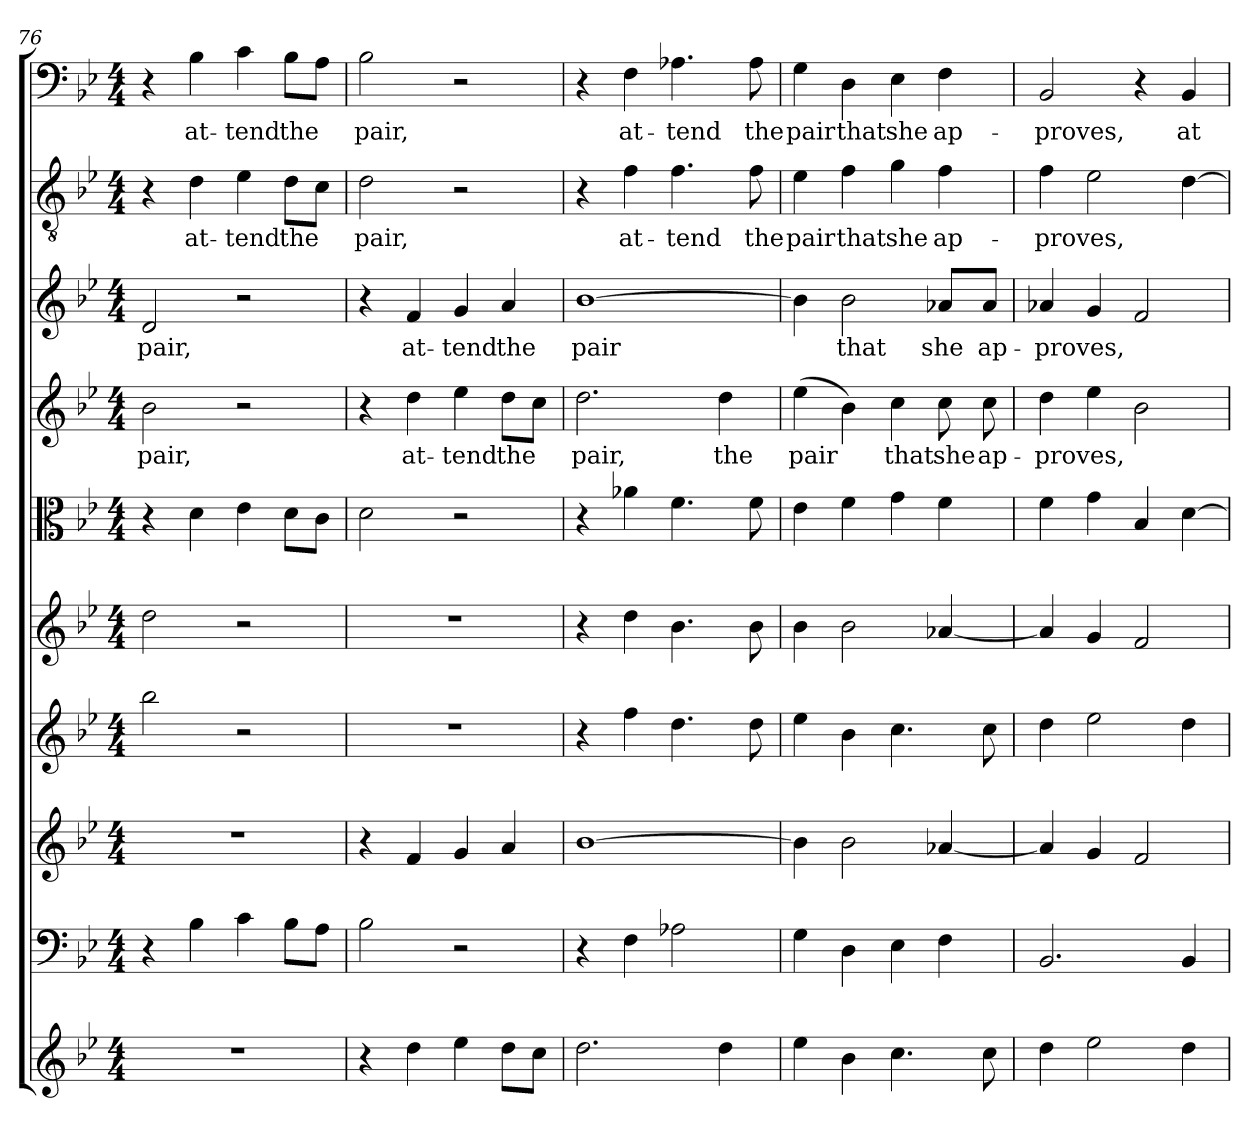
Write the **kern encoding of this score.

**kern	**kern	**kern	**kern	**kern	**kern	**kern	**text	**kern	**text	**kern	**text	**kern	**text
*part10	*part9	*part8	*part7	*part6	*part5	*part4	*part4	*part3	*part3	*part2	*part2	*part1	*part1
*staff10	*staff9	*staff8	*staff7	*staff6	*staff5	*staff4	*staff4	*staff3	*staff3	*staff2	*staff2	*staff1	*staff1
*clefG2	*clefF4	*clefG2	*clefG2	*clefG2	*clefC3	*clefG2	*	*clefG2	*	*clefGv2	*	*clefF4	*
*k[b-e-]	*k[b-e-]	*k[b-e-]	*k[b-e-]	*k[b-e-]	*k[b-e-]	*k[b-e-]	*	*k[b-e-]	*	*k[b-e-]	*	*k[b-e-]	*
*B-:	*B-:	*B-:	*B-:	*B-:	*B-:	*B-:	*	*B-:	*	*B-:	*	*B-:	*
*M4/4	*M4/4	*M4/4	*M4/4	*M4/4	*M4/4	*M4/4	*	*M4/4	*	*M4/4	*	*M4/4	*
=76	=76	=76	=76	=76	=76	=76	=76	=76	=76	=76	=76	=76	=76
1r	4r	1r	2bb-\	2dd\	4r	2b-\	pair,	2d/	pair,	4r	.	4r	.
.	4B-\	.	.	.	4d\	.	.	.	.	4d\	at-	4B-\	at-
.	4c\	.	2r	2r	4e-\	2r	.	2r	.	4e-\	-tend	4c\	-tend
.	8B-\L	.	.	.	8d\L	.	.	.	.	8d\L	the	8B-\L	the
.	8A\J	.	.	.	8c\J	.	.	.	.	8c\J	.	8A\J	.
=77	=77	=77	=77	=77	=77	=77	=77	=77	=77	=77	=77	=77	=77
4r	2B-\	4r	1r	1r	2d\	4r	.	4r	.	2d\	pair,	2B-\	pair,
4dd\	.	4f/	.	.	.	4dd\	at-	4f/	at-	.	.	.	.
4ee-\	2r	4g/	.	.	2r	4ee-\	-tend	4g/	-tend	2r	.	2r	.
8dd\L	.	4a/	.	.	.	8dd\L	the	4a/	the	.	.	.	.
8cc\J	.	.	.	.	.	8cc\J	.	.	.	.	.	.	.
=78	=78	=78	=78	=78	=78	=78	=78	=78	=78	=78	=78	=78	=78
2.dd\	4r	[1b-\	4r	4r	4r	2.dd\	pair,	[1b-\	pair	4r	.	4r	.
.	4F\	.	4ff\	4dd\	4a-X\	.	.	.	.	4f\	at-	4F\	at-
.	2A-X\	.	4.dd\	4.b-\	4.f\	.	.	.	.	4.f\	-tend	4.A-X\	-tend
4dd\	.	.	.	.	.	4dd\	the	.	.	.	.	.	.
.	.	.	8dd\	8b-\	8f\	.	.	.	.	8f\	the	8A-\	the
=79	=79	=79	=79	=79	=79	=79	=79	=79	=79	=79	=79	=79	=79
4ee-\	4G\	4b-\]	4ee-\	4b-\	4e-\	(4ee-\	pair	4b-\]	.	4e-\	pair	4G\	pair
4b-\	4D\	2b-\	4b-\	2b-\	4f\	4b-\)	.	2b-\	that	4f\	that	4D\	that
4.cc\	4E-\	.	4.cc\	.	4g\	4cc\	that	.	.	4g\	she	4E-\	she
.	4F\	[4a-X/	.	[4a-X/	4f\	8cc\	she	8a-X/L	she	4f\	ap-	4F\	ap-
8cc\	.	.	8cc\	.	.	8cc\	ap-	8a-/J	ap-	.	.	.	.
=80	=80	=80	=80	=80	=80	=80	=80	=80	=80	=80	=80	=80	=80
4dd\	2.BB-/	4a-/]	4dd\	4a-/]	4f\	4dd\	-proves,	4a-X/	-proves,	4f\	-proves,	2BB-/	-proves,
2ee-\	.	4g/	2ee-\	4g/	4g\	4ee-\	.	4g/	.	2e-\	.	.	.
.	.	2f/	.	2f/	4B-/	2b-\	.	2f/	.	.	.	4r	.
4dd\	4BB-/	.	4dd\	.	[4d\	.	.	.	.	[4d\	.	4BB-/	at-
=	=	=	=	=	=	=	=	=	=	=	=	=	=
*-	*-	*-	*-	*-	*-	*-	*-	*-	*-	*-	*-	*-	*-
